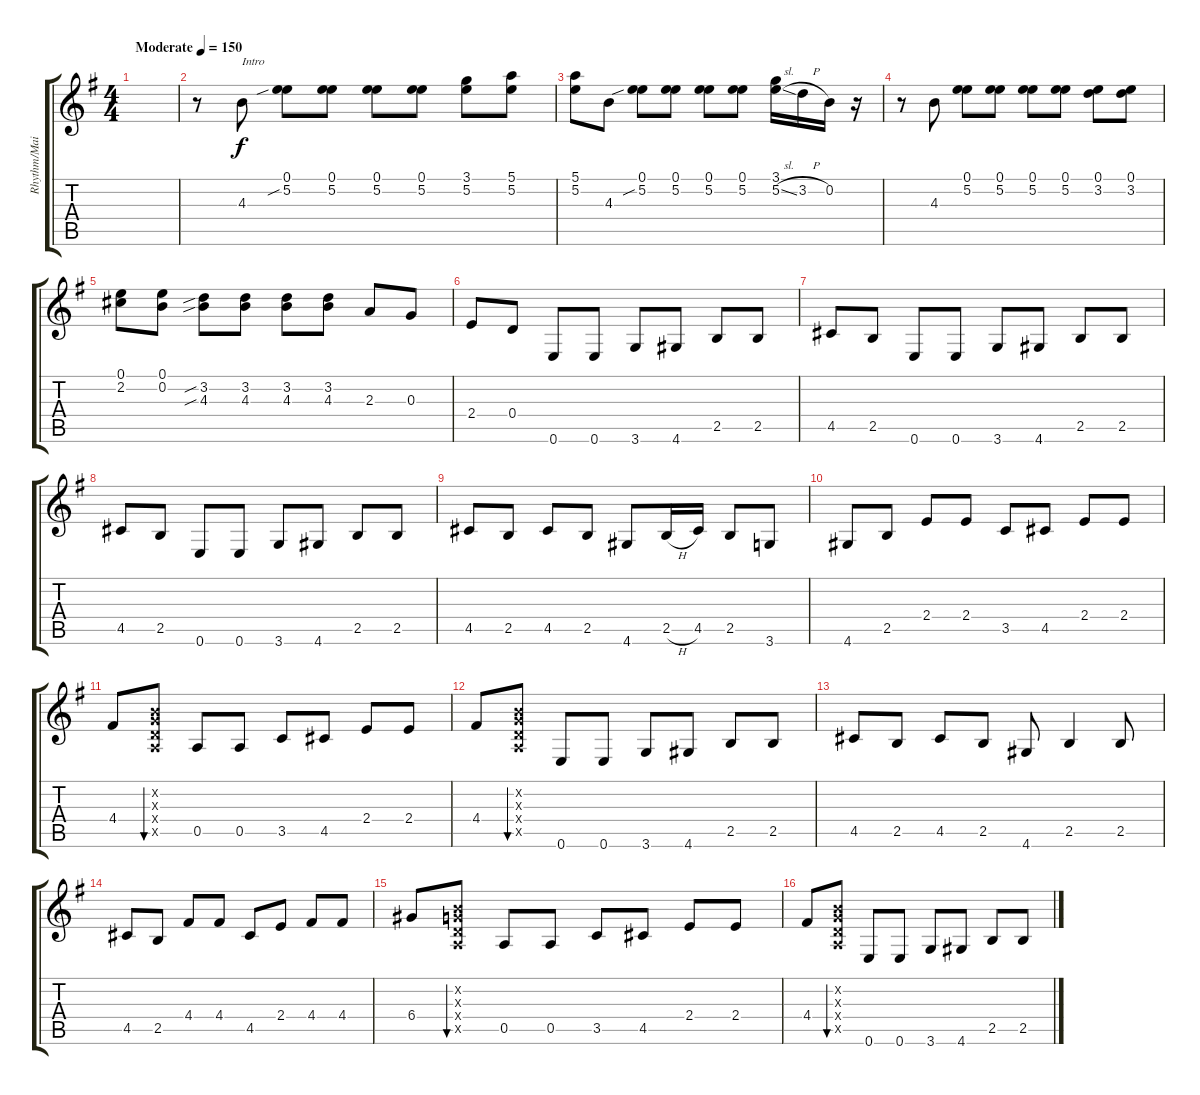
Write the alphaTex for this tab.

\track ("Rhythm/Main guitar" "Rhythm/Mai") {instrument electricguitarclean}
\staff {score tabs}
\tuning (E4 B3 G3 D3 A2 E2) {hide}
\ts (4 4)
\tempo (150 "Moderate")
\clef g2
\ks eminor
|
r.8 4.3.8{txt "Intro"} (0.1 5.2{sib}).8 (0.1 5.2).8 (0.1 5.2).8 (0.1 5.2).8 (3.1 5.2).8 (5.1 5.2).8 |
(5.1 5.2).8 4.3.8 (0.1 5.2{sib}).8 (0.1 5.2).8 (0.1 5.2).8 (0.1 5.2).8 (3.1 5.2{sl}).16 3.2{h}.16 0.2.16 r.16 |
r.8 4.3.8 (0.1 5.2).8 (0.1 5.2).8 (0.1 5.2).8 (0.1 5.2).8 (0.1 3.2).8 (0.1 3.2).8 |
(0.1 2.2).8 (0.1 0.2).8 (3.2{sib} 4.3{sib}).8 (3.2 4.3).8 (3.2 4.3).8 (3.2 4.3).8 2.3.8 0.3.8 |
2.4.8 0.4.8 0.6.8 0.6.8 3.6.8 4.6.8 2.5.8 2.5.8 |
4.5.8 2.5.8 0.6.8 0.6.8 3.6.8 4.6.8 2.5.8 2.5.8 |
4.5.8 2.5.8 0.6.8 0.6.8 3.6.8 4.6.8 2.5.8 2.5.8 |
4.5.8 2.5.8 4.5.8 2.5.8 4.6.8 2.5{h}.16 4.5.16 2.5.8 3.6.8 |
4.6.8 2.5.8 2.4.8 2.4.8 3.5.8 4.5.8 2.4.8 2.4.8 |
4.4.8 (0.2{x} 0.3{x} 0.4{x} 0.5{x}).8{bu 480} 0.5.8 0.5.8 3.5.8 4.5.8 2.4.8 2.4.8 |
4.4.8 (0.2{x} 0.3{x} 0.4{x} 0.5{x}).8{bu 480} 0.6.8 0.6.8 3.6.8 4.6.8 2.5.8 2.5.8 |
4.5.8 2.5.8 4.5.8 2.5.8 4.6.8 2.5.4 2.5.8 |
4.5.8 2.5.8 4.4.8 4.4.8 4.5.8 2.4.8 4.4.8 4.4.8 |
6.4.8 (0.2{x} 0.3{x} 0.4{x} 0.5{x}).8{bu 480} 0.5.8 0.5.8 3.5.8 4.5.8 2.4.8 2.4.8 |
4.4.8 (0.2{x} 0.3{x} 0.4{x} 0.5{x}).8{bu 480} 0.6.8 0.6.8 3.6.8 4.6.8 2.5.8 2.5.8
